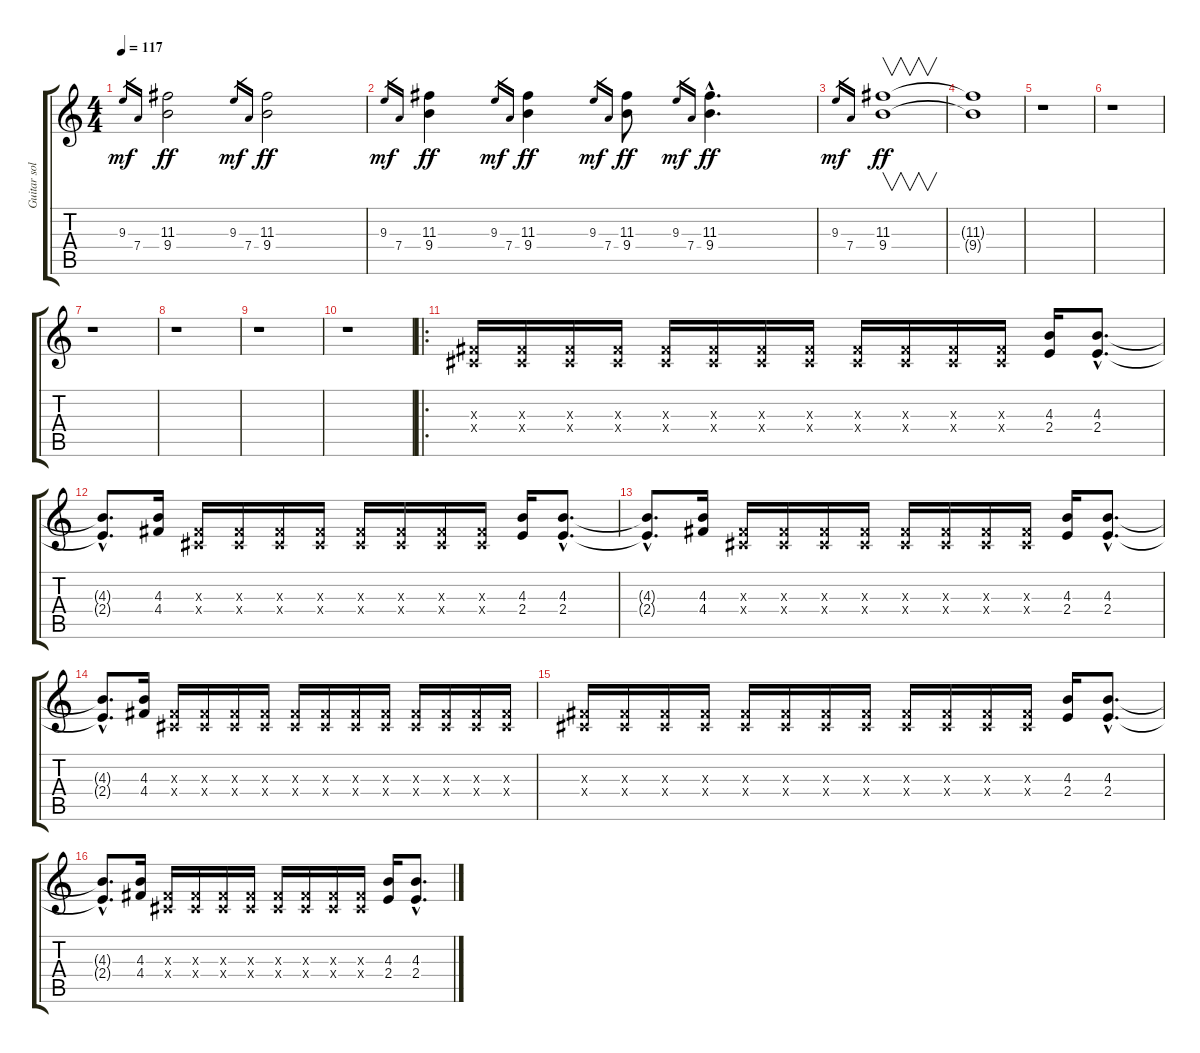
\track ("Guitar solo" "Guitar sol") {instrument distortionguitar}
\staff {score tabs}
\tuning (E4 B3 G3 D3 A2 E2) {hide}
\ts (4 4)
\tempo 117
\clef g2
\ks c
9.3.16{gr dy mf} 7.4.16{gr} (11.3 9.4).2{dy ff} 9.3.16{gr dy mf} 7.4.16{gr} (11.3 9.4).2{dy ff} |
9.3.16{gr dy mf} 7.4.16{gr} (11.3 9.4).4{dy ff} 9.3.16{gr dy mf} 7.4.16{gr} (11.3 9.4).4{dy ff} 9.3.16{gr dy mf} 7.4.16{gr} (11.3 9.4).8{dy ff} 9.3.16{gr dy mf} 7.4.16{gr} (11.3{hac} 9.4{hac}).4{d dy ff} |
9.3.16{gr dy mf} 7.4.16{gr} (11.3 9.4).1{v dy ff} |
(11.3{t} 9.4{t}).1 |
r.1 |
r.1 |
r.1 |
r.1 |
r.1 |
r.1 |
\ro
(-1.3{x} -1.4{x}).16 (-1.3{x} -1.4{x}).16 (-1.3{x} -1.4{x}).16 (-1.3{x} -1.4{x}).16 (-1.3{x} -1.4{x}).16 (-1.3{x} -1.4{x}).16 (-1.3{x} -1.4{x}).16 (-1.3{x} -1.4{x}).16 (-1.3{x} -1.4{x}).16 (-1.3{x} -1.4{x}).16 (-1.3{x} -1.4{x}).16 (-1.3{x} -1.4{x}).16 (4.3 2.4).16 (4.3{hac} 2.4{hac}).8{d} |
(4.3{hac t} 2.4{hac t}).8{d} (4.3 4.4).16 (-1.3{x} -1.4{x}).16 (-1.3{x} -1.4{x}).16 (-1.3{x} -1.4{x}).16 (-1.3{x} -1.4{x}).16 (-1.3{x} -1.4{x}).16 (-1.3{x} -1.4{x}).16 (-1.3{x} -1.4{x}).16 (-1.3{x} -1.4{x}).16 (4.3 2.4).16 (4.3{hac} 2.4{hac}).8{d} |
(4.3{hac t} 2.4{hac t}).8{d} (4.3 4.4).16 (-1.3{x} -1.4{x}).16 (-1.3{x} -1.4{x}).16 (-1.3{x} -1.4{x}).16 (-1.3{x} -1.4{x}).16 (-1.3{x} -1.4{x}).16 (-1.3{x} -1.4{x}).16 (-1.3{x} -1.4{x}).16 (-1.3{x} -1.4{x}).16 (4.3 2.4).16 (4.3{hac} 2.4{hac}).8{d} |
(4.3{hac t} 2.4{hac t}).8{d} (4.3 4.4).16 (-1.3{x} -1.4{x}).16 (-1.3{x} -1.4{x}).16 (-1.3{x} -1.4{x}).16 (-1.3{x} -1.4{x}).16 (-1.3{x} -1.4{x}).16 (-1.3{x} -1.4{x}).16 (-1.3{x} -1.4{x}).16 (-1.3{x} -1.4{x}).16 (-1.3{x} -1.4{x}).16 (-1.3{x} -1.4{x}).16 (-1.3{x} -1.4{x}).16 (-1.3{x} -1.4{x}).16 |
(-1.3{x} -1.4{x}).16 (-1.3{x} -1.4{x}).16 (-1.3{x} -1.4{x}).16 (-1.3{x} -1.4{x}).16 (-1.3{x} -1.4{x}).16 (-1.3{x} -1.4{x}).16 (-1.3{x} -1.4{x}).16 (-1.3{x} -1.4{x}).16 (-1.3{x} -1.4{x}).16 (-1.3{x} -1.4{x}).16 (-1.3{x} -1.4{x}).16 (-1.3{x} -1.4{x}).16 (4.3 2.4).16 (4.3{hac} 2.4{hac}).8{d} |
(4.3{hac t} 2.4{hac t}).8{d} (4.3 4.4).16 (-1.3{x} -1.4{x}).16 (-1.3{x} -1.4{x}).16 (-1.3{x} -1.4{x}).16 (-1.3{x} -1.4{x}).16 (-1.3{x} -1.4{x}).16 (-1.3{x} -1.4{x}).16 (-1.3{x} -1.4{x}).16 (-1.3{x} -1.4{x}).16 (4.3 2.4).16 (4.3{hac} 2.4{hac}).8{d}
